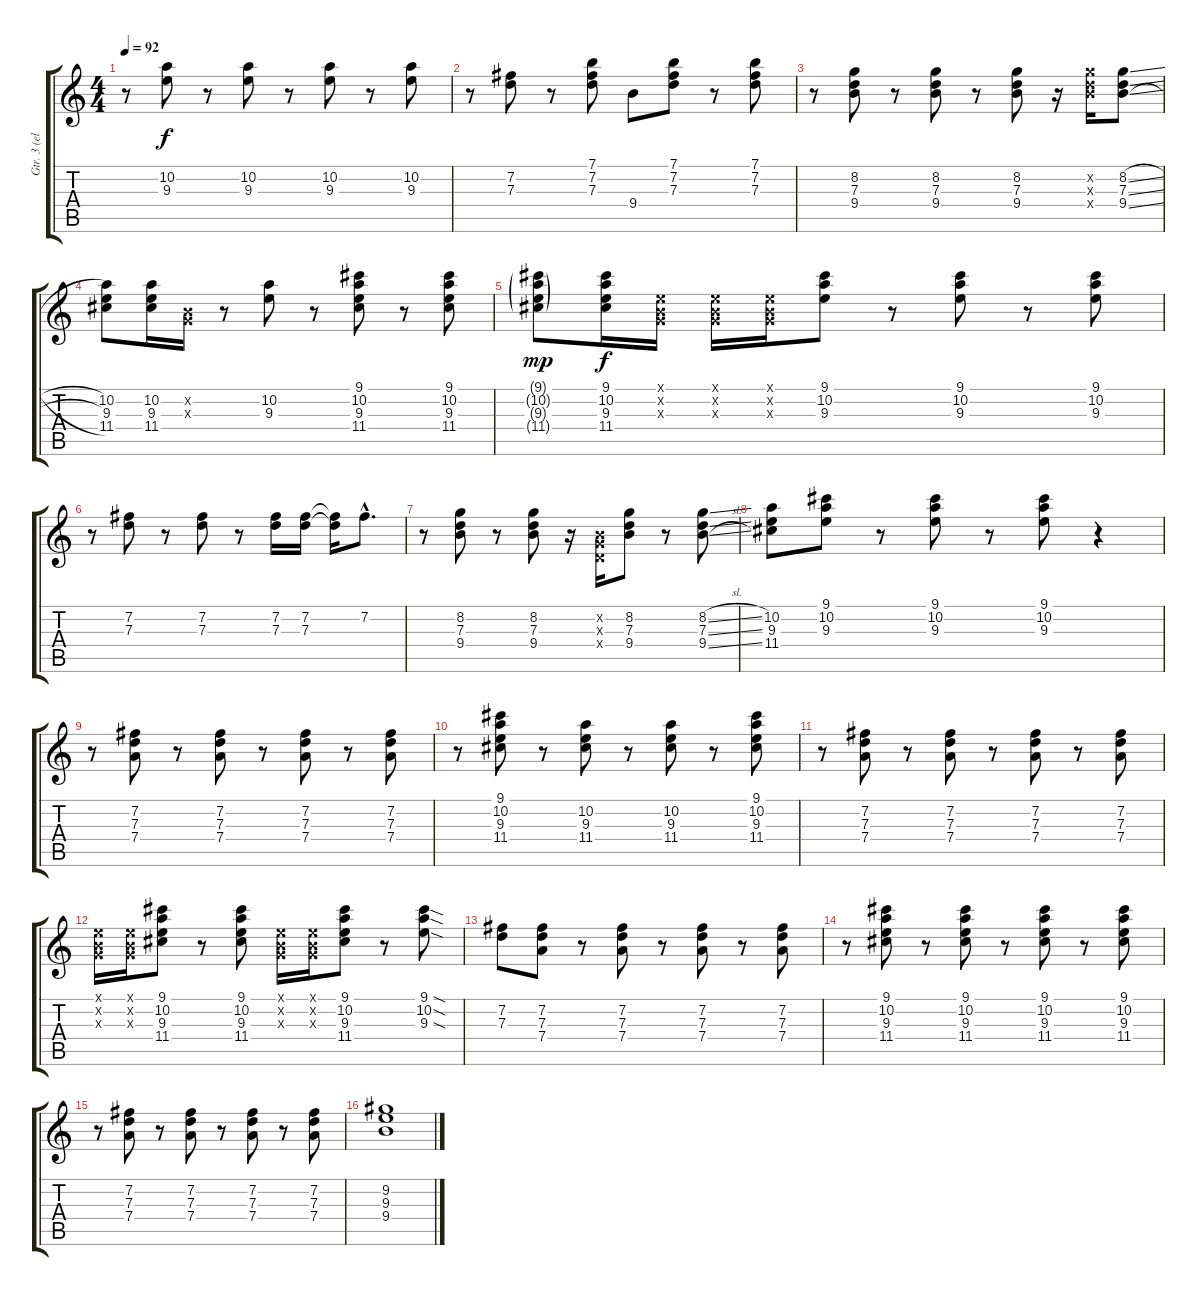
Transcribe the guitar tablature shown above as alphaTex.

\track ("Gtr. 3 (elec.)" "Gtr. 3 (el") {instrument electricguitarjazz}
\staff {score tabs}
\tuning (E4 B3 G3 D3 A2 E2) {hide}
\ts (4 4)
\tempo 92
\clef g2
\ks c
r.8{dy f} (10.2 9.3).8 r.8 (10.2 9.3).8 r.8 (10.2 9.3).8 r.8 (10.2 9.3).8 |
r.8 (7.2 7.3).8 r.8 (7.1 7.2 7.3).8 9.4.8 (7.1 7.2 7.3).8 r.8 (7.1 7.2 7.3).8 |
r.8 (8.2 7.3 9.4).8 r.8 (8.2 7.3 9.4).8 r.8 (8.2 7.3 9.4).8 r.16 (8.2{x} 7.3{x} 9.4{x}).16 (8.2{sl} 7.3{sl} 9.4{sl}).8 |
(10.2 9.3 11.4).8 (10.2 9.3 11.4).16 (0.2{x} 0.3{x}).16 r.8 (10.2 9.3).8 r.8 (9.1 10.2 9.3 11.4).8 r.8 (9.1 10.2 9.3 11.4).8 |
(9.1{g} 10.2{g} 9.3{g} 11.4{g}).8{dy mp} (9.1 10.2 9.3 11.4).16{dy f} (0.1{x} 0.2{x} 0.3{x}).16 (0.1{x} 0.2{x} 0.3{x}).16 (0.1{x} 0.2{x} 0.3{x}).16 (9.1 10.2 9.3).8 r.8 (9.1 10.2 9.3).8 r.8 (9.1 10.2 9.3).8 |
r.8 (7.2 7.3).8 r.8 (7.2 7.3).8 r.8 (7.2 7.3).16 (7.2 7.3).16 (7.2{t} 7.3{t}).16 7.2{hac}.8{d} |
r.8 (8.2 7.3 9.4).8 r.8 (8.2 7.3 9.4).8 r.16 (0.2{x} 0.3{x} 0.4{x}).16 (8.2 7.3 9.4).8 r.8 (8.2{sl} 7.3{sl} 9.4{sl}).8 |
(10.2 9.3 11.4).8 (9.1 10.2 9.3).8 r.8 (9.1 10.2 9.3).8 r.8 (9.1 10.2 9.3).8 r.4 |
r.8 (7.2 7.3 7.4).8 r.8 (7.2 7.3 7.4).8 r.8 (7.2 7.3 7.4).8 r.8 (7.2 7.3 7.4).8 |
r.8 (9.1 10.2 9.3 11.4).8 r.8 (10.2 9.3 11.4).8 r.8 (10.2 9.3 11.4).8 r.8 (9.1 10.2 9.3 11.4).8 |
r.8 (7.2 7.3 7.4).8 r.8 (7.2 7.3 7.4).8 r.8 (7.2 7.3 7.4).8 r.8 (7.2 7.3 7.4).8 |
(0.1{x} 0.2{x} 0.3{x}).16 (0.1{x} 0.2{x} 0.3{x}).16 (9.1 10.2 9.3 11.4).8 r.8 (9.1 10.2 9.3 11.4).8 (0.1{x} 0.2{x} 0.3{x}).16 (0.1{x} 0.2{x} 0.3{x}).16 (9.1 10.2 9.3 11.4).8 r.8 (9.1{sod} 10.2{sod} 9.3{sod}).8 |
(7.2 7.3).8 (7.2 7.3 7.4).8 r.8 (7.2 7.3 7.4).8 r.8 (7.2 7.3 7.4).8 r.8 (7.2 7.3 7.4).8 |
r.8 (9.1 10.2 9.3 11.4).8 r.8 (9.1 10.2 9.3 11.4).8 r.8 (9.1 10.2 9.3 11.4).8 r.8 (9.1 10.2 9.3 11.4).8 |
r.8 (7.2 7.3 7.4).8 r.8 (7.2 7.3 7.4).8 r.8 (7.2 7.3 7.4).8 r.8 (7.2 7.3 7.4).8 |
(9.2 9.3 9.4).1
